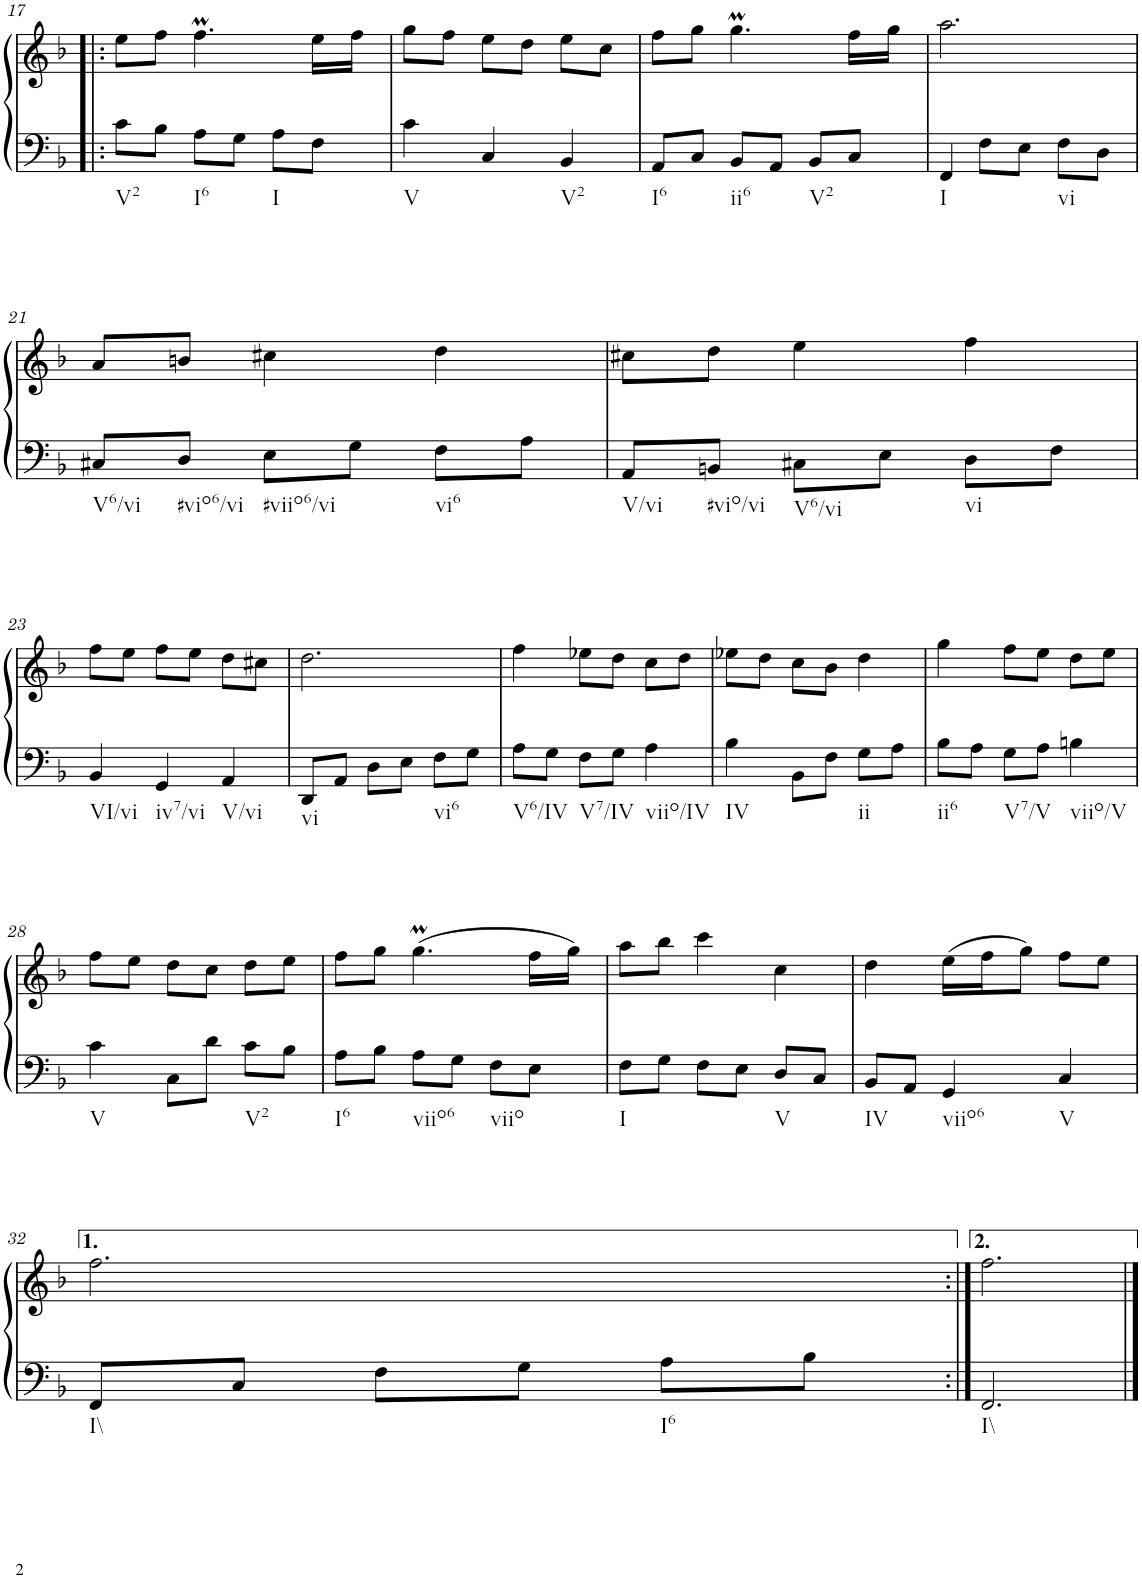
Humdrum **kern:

**kern	**kern
*part1	*part1
*staff2	*staff1
*I"Klavier linke Hand	*
!!LO:PB:g=z
*clefF4	*clefG2
*k[b-]	*k[b-]
*M3/4	*M3/4
=17!|:	=17!|:
!LO:TX:b:t=V2	!
8c\L	8ee\L
8B-\J	8ff\J
!LO:TX:b:t=I6	!
8A\L	4.ffM\
8G\J	.
!LO:TX:b:t=I	!
8A\L	.
8F\J	16ee\LL
.	16ff\JJ
=18	=18
!LO:TX:b:t=V	!
4c\	8gg\L
.	8ff\J
4C/	8ee\L
.	8dd\J
!LO:TX:b:t=V2	!
4BB-/	8ee\L
.	8cc\J
=19	=19
!LO:TX:b:t=I6	!
8AA/L	8ff\L
8C/J	8gg\J
!LO:TX:b:t=ii6	!
8BB-/L	4.ggM\
8AA/J	.
!LO:TX:b:t=V2	!
8BB-/L	.
8C/J	16ff\LL
.	16gg\JJ
=20	=20
!LO:TX:b:t=I	!
4FF/	2.aa\
8F\L	.
8E\J	.
!LO:TX:b:t=vi	!
8F\L	.
8D\J	.
!!LO:LB:g=z
=21	=21
!LO:TX:b:t=V6/vi	!
8C#X/L	8a/L
!LO:TX:b:t=#vio6/vi	!
8D/J	8bn/J
!LO:TX:b:t=#viio6/vi	!
8E\L	4cc#X\
8G\J	.
!LO:TX:b:t=vi6	!
8F\L	4dd\
8A\J	.
=22	=22
!LO:TX:b:t=V/vi	!
8AA/L	8cc#X\L
!LO:TX:b:t=#vio/vi	!
8BBn/J	8dd\J
!LO:TX:b:t=V6/vi	!
8C#X\L	4ee\
8E\J	.
!LO:TX:b:t=vi	!
8D\L	4ff\
8F\J	.
!!LO:LB:g=z
=23	=23
!LO:TX:b:t=VI/vi	!
4BB-/	8ff\L
.	8ee\J
!LO:TX:b:t=iv7/vi	!
4GG/	8ff\L
.	8ee\J
!LO:TX:b:t=V/vi	!
4AA/	8dd\L
.	8cc#X\J
=24	=24
!LO:TX:b:t=vi	!
8DD/L	2.dd\
8AA/J	.
8D\L	.
8E\J	.
!LO:TX:b:t=vi6	!
8F\L	.
8G\J	.
=25	=25
!LO:TX:b:t=V6/IV	!
8A\L	4ff\
8G\J	.
!LO:TX:b:t=V7/IV	!
8F\L	8ee-X\L
8G\J	8dd\J
!LO:TX:b:t=viio/IV	!
4A\	8cc\L
.	8dd\J
=26	=26
!LO:TX:b:t=IV	!
4B-\	8ee-X\L
.	8dd\J
8BB-\L	8cc\L
8F\J	8b-\J
!LO:TX:b:t=ii	!
8G\L	4dd\
8A\J	.
=27	=27
!LO:TX:b:t=ii6	!
8B-\L	4gg\
8A\J	.
!LO:TX:b:t=V7/V	!
8G\L	8ff\L
8A\J	8ee\J
!LO:TX:b:t=viio/V	!
4Bn\	8dd\L
.	8ee\J
!!LO:LB:g=z
=28	=28
!LO:TX:b:t=V	!
4c\	8ff\L
.	8ee\J
8C\L	8dd\L
8d\J	8cc\J
!LO:TX:b:t=V2	!
8c\L	8dd\L
8B-\J	8ee\J
=29	=29
!LO:TX:b:t=I6	!
8A\L	8ff\L
8B-\J	8gg\J
!LO:TX:b:t=viio6	!
8A\L	(4.ggM\
8G\J	.
!LO:TX:b:t=viio	!
8F\L	.
8E\J	16ff\LL
.	16gg\JJ)
=30	=30
!LO:TX:b:t=I	!
8F\L	8aa\L
8G\J	8bb-\J
8F\L	4ccc\
8E\J	.
!LO:TX:b:t=V	!
8D/L	4cc\
8C/J	.
=31	=31
!LO:TX:b:t=IV	!
8BB-/L	4dd\
8AA/J	.
!LO:TX:b:t=viio6	!
4GG/	(16ee\LL
.	16ff\J
.	8gg\J)
!LO:TX:b:t=V	!
4C/	8ff\L
.	8ee\J
!!LO:LB:g=z
=32	=32
!LO:TX:b:t=I\\	!
8FF/L	2.ff\
8C/J	.
8F\L	.
8G\J	.
!LO:TX:b:t=I6	!
8A\L	.
8B-\J	.
=32X3:|!	=32X3:|!
!LO:TX:b:t=I\\	!
2.FF/	2.ff\
==	==
*-	*-
